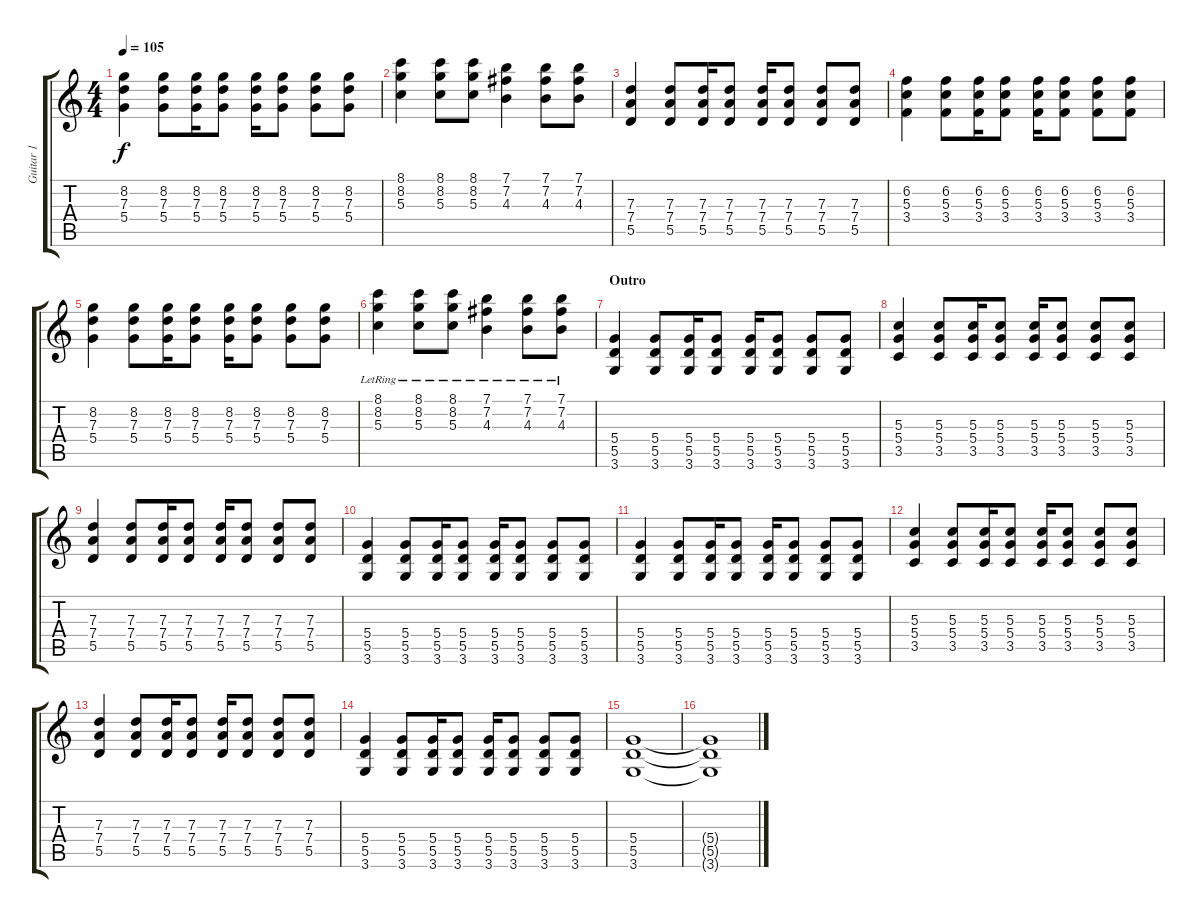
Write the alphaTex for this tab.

\track ("Guitar 1" "Guitar 1") {instrument overdrivenguitar}
\staff {score tabs}
\tuning (E4 B3 G3 D3 A2 E2) {hide}
\ts (4 4)
\tempo 105
\clef g2
\ks c
(8.2 7.3 5.4).4{dy f} (8.2 7.3 5.4).8 (8.2 7.3 5.4).16 (8.2 7.3 5.4).8 (8.2 7.3 5.4).16 (8.2 7.3 5.4).8 (8.2 7.3 5.4).8 (8.2 7.3 5.4).8 |
(8.1 8.2 5.3).4 (8.1 8.2 5.3).8 (8.1 8.2 5.3).8 (7.1 7.2 4.3).4 (7.1 7.2 4.3).8 (7.1 7.2 4.3).8 |
(7.3 7.4 5.5).4 (7.3 7.4 5.5).8 (7.3 7.4 5.5).16 (7.3 7.4 5.5).8 (7.3 7.4 5.5).16 (7.3 7.4 5.5).8 (7.3 7.4 5.5).8 (7.3 7.4 5.5).8 |
(6.2 5.3 3.4).4 (6.2 5.3 3.4).8 (6.2 5.3 3.4).16 (6.2 5.3 3.4).8 (6.2 5.3 3.4).16 (6.2 5.3 3.4).8 (6.2 5.3 3.4).8 (6.2 5.3 3.4).8 |
(8.2 7.3 5.4).4 (8.2 7.3 5.4).8 (8.2 7.3 5.4).16 (8.2 7.3 5.4).8 (8.2 7.3 5.4).16 (8.2 7.3 5.4).8 (8.2 7.3 5.4).8 (8.2 7.3 5.4).8 |
(8.1{lr} 8.2{lr} 5.3{lr}).4 (8.1{lr} 8.2{lr} 5.3{lr}).8 (8.1{lr} 8.2{lr} 5.3{lr}).8 (7.1{lr} 7.2{lr} 4.3{lr}).4 (7.1{lr} 7.2{lr} 4.3{lr}).8 (7.1{lr} 7.2{lr} 4.3{lr}).8 |
\section ("" "Outro")
(5.4 5.5 3.6).4{instrument acousticguitarsteel} (5.4 5.5 3.6).8 (5.4 5.5 3.6).16 (5.4 5.5 3.6).8 (5.4 5.5 3.6).16 (5.4 5.5 3.6).8 (5.4 5.5 3.6).8 (5.4 5.5 3.6).8 |
(5.3 5.4 3.5).4 (5.3 5.4 3.5).8 (5.3 5.4 3.5).16 (5.3 5.4 3.5).8 (5.3 5.4 3.5).16 (5.3 5.4 3.5).8 (5.3 5.4 3.5).8 (5.3 5.4 3.5).8 |
(7.3 7.4 5.5).4 (7.3 7.4 5.5).8 (7.3 7.4 5.5).16 (7.3 7.4 5.5).8 (7.3 7.4 5.5).16 (7.3 7.4 5.5).8 (7.3 7.4 5.5).8 (7.3 7.4 5.5).8 |
(5.4 5.5 3.6).4 (5.4 5.5 3.6).8 (5.4 5.5 3.6).16 (5.4 5.5 3.6).8 (5.4 5.5 3.6).16 (5.4 5.5 3.6).8 (5.4 5.5 3.6).8 (5.4 5.5 3.6).8 |
(5.4 5.5 3.6).4 (5.4 5.5 3.6).8 (5.4 5.5 3.6).16 (5.4 5.5 3.6).8 (5.4 5.5 3.6).16 (5.4 5.5 3.6).8 (5.4 5.5 3.6).8 (5.4 5.5 3.6).8 |
(5.3 5.4 3.5).4 (5.3 5.4 3.5).8 (5.3 5.4 3.5).16 (5.3 5.4 3.5).8 (5.3 5.4 3.5).16 (5.3 5.4 3.5).8 (5.3 5.4 3.5).8 (5.3 5.4 3.5).8 |
(7.3 7.4 5.5).4 (7.3 7.4 5.5).8 (7.3 7.4 5.5).16 (7.3 7.4 5.5).8 (7.3 7.4 5.5).16 (7.3 7.4 5.5).8 (7.3 7.4 5.5).8 (7.3 7.4 5.5).8 |
(5.4 5.5 3.6).4 (5.4 5.5 3.6).8 (5.4 5.5 3.6).16 (5.4 5.5 3.6).8 (5.4 5.5 3.6).16 (5.4 5.5 3.6).8 (5.4 5.5 3.6).8 (5.4 5.5 3.6).8 |
(5.4 5.5 3.6).1 |
(5.4{t} 5.5{t} 3.6{t}).1
